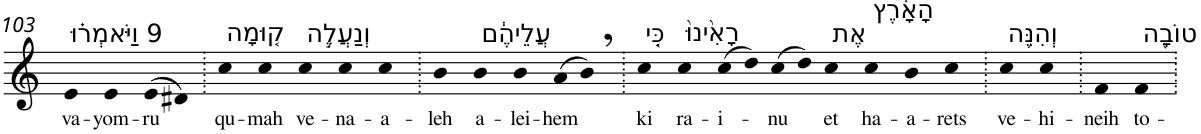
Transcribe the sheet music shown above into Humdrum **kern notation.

**kern	**text
*part1	*part1
*staff1	*staff1
*I"Piano	*
*I'Pno	*
!!LO:PB:g=z
*clefG2	*
*k[]	*
=103	=103
!LO:TX:a:t=9 וַיֹּאמְר֗וּ	!
!	!LO:LY:b
4e	va-
!	!LO:LY:b
4e	-yom-
!	!LO:LY:b
(>8e	-ru
8d#X)	.
=104.	=104.
!LO:TX:a:t=ק֚וּמָה	!
!	!LO:LY:b
4cc	qu-
!	!LO:LY:b
4cc	-mah
!LO:TX:a:t=וְנַעֲלֶ֣ה	!
!	!LO:LY:b
4cc	ve-
!	!LO:LY:b
4cc	-na-
!	!LO:LY:b
4cc	-a-
=105.	=105.
!	!LO:LY:b
4b	-leh
!LO:TX:a:t=עֲלֵיהֶ֔ם	!
!	!LO:LY:b
4b	a-
!	!LO:LY:b
4b	-lei-
!	!LO:LY:b
(>8a	-hem
8b,)	.
=106.	=106.
!LO:TX:a:t=כִּ֤י	!
!	!LO:LY:b
4cc	ki
!LO:TX:a:t=רָאִ֙ינוּ֙	!
!	!LO:LY:b
4cc	ra-
!	!LO:LY:b
(>8cc	-i-
8dd)	.
!	!LO:LY:b
(>8cc	-nu
8dd)	.
!LO:TX:a:t=אֶת	!
!	!LO:LY:b
4cc	et
!LO:TX:a:t=הָאָ֔רֶץ	!
!	!LO:LY:b
4cc	ha-
!	!LO:LY:b
4b	-a-
!	!LO:LY:b
4cc	-rets
=107.	=107.
!LO:TX:a:t=וְהִנֵּ֥ה	!
!	!LO:LY:b
4cc	ve-
!	!LO:LY:b
4cc	-hi-
=108.	=108.
!	!LO:LY:b
4f	-neih
!LO:TX:a:t=טוֹבָ֖ה	!
!	!LO:LY:b
4f	to-
=.	=.
*-	*-
